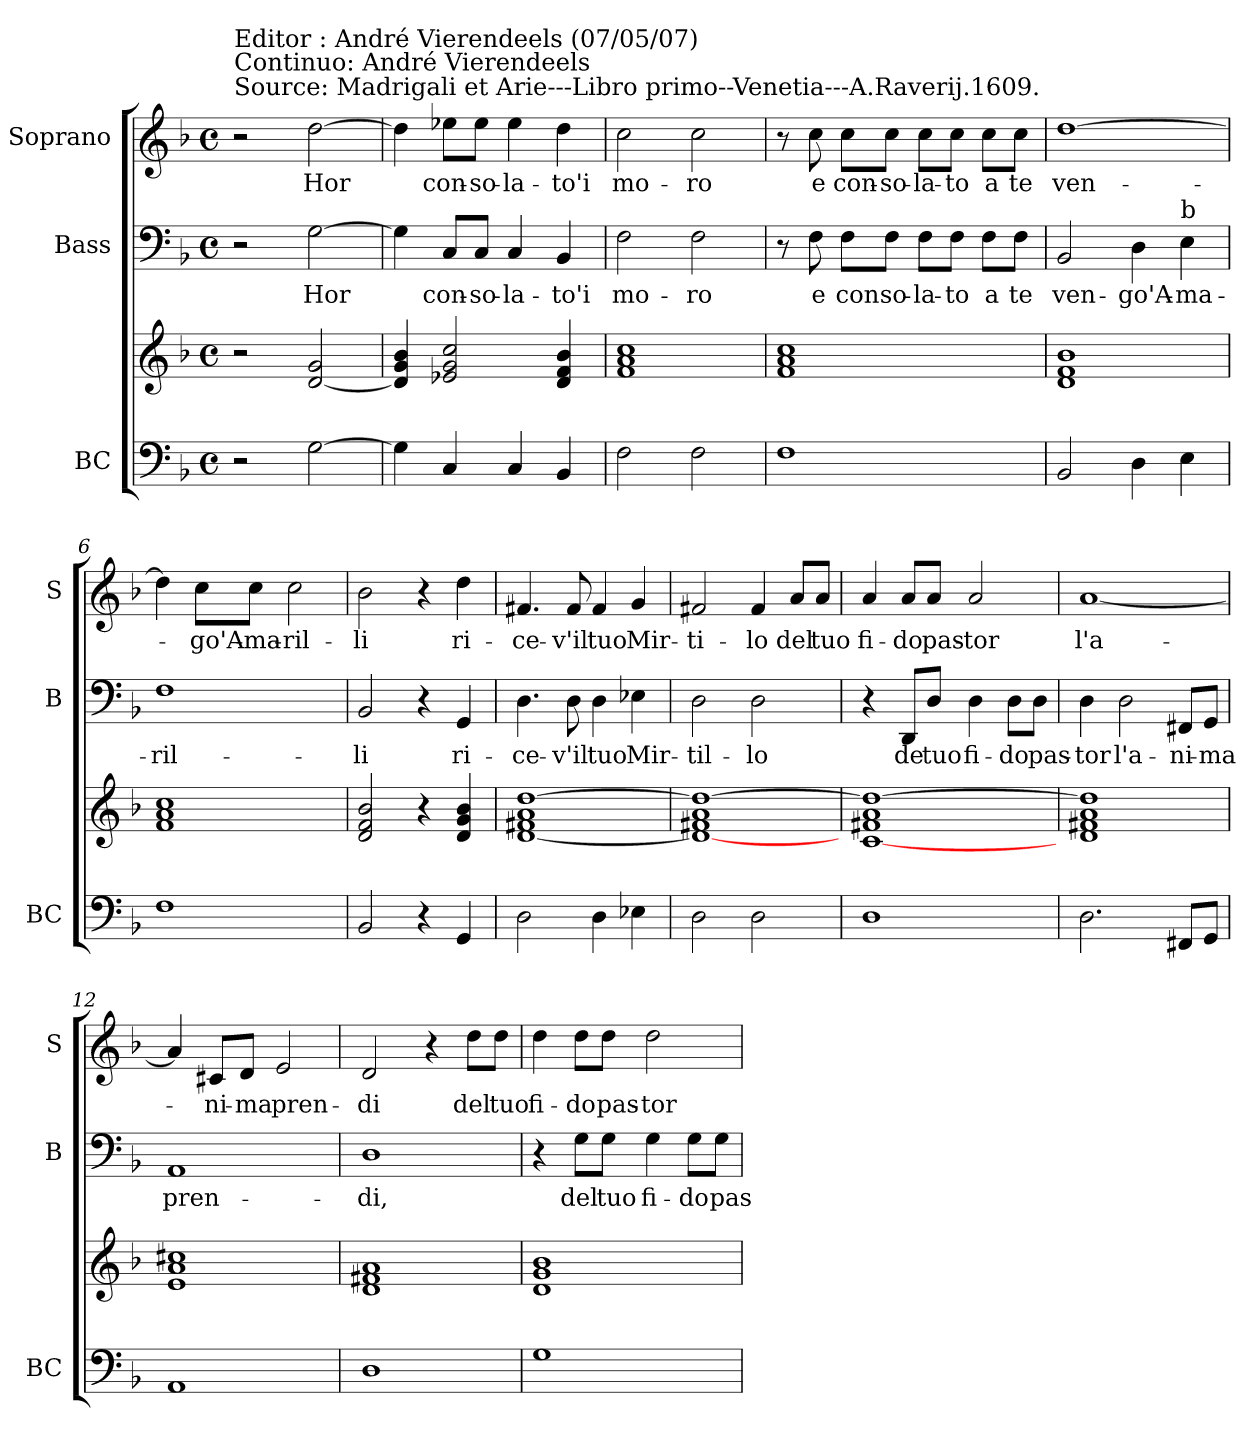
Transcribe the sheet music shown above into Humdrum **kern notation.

**kern	**kern	**kern	**text	**kern	**text
*part3	*part3	*part2	*part2	*part1	*part1
*staff4	*staff3	*staff2	*staff2	*staff1	*staff1
*I"BC	*	*I"Bass	*	*I"Soprano	*
*I'BC	*	*I'B	*	*I'S	*
*clefF4	*clefG2	*clefF4	*	*clefG2	*
*k[b-]	*k[b-]	*k[b-]	*	*k[b-]	*
*F:	*F:	*F:	*	*F:	*
*M4/4	*M4/4	*M4/4	*	*M4/4	*
*met(c)	*met(c)	*met(c)	*	*met(c)	*
=1	=1	=1	=1	=1	=1
!	!	!	!	!LO:TX:a:t=Source&colon; Madrigali et Arie---Libro primo--Venetia---A.Raverij.1609.	!
!	!	!	!	!LO:TX:a:t=Editor &colon; André Vierendeels (07/05/07)\nContinuo&colon; André Vierendeels	!
2r	2r	2r	.	2r	.
[2G\	[2d/ 2g/	[2G\	Hor	[2dd\	Hor
=2	=2	=2	=2	=2	=2
4G\]	4d/] 4g/ 4b-/	4G\]	.	4dd\]	.
4C/	2e-X/ 2g/ 2cc/	8C/L	con-	8ee-X\L	con-
.	.	8C/J	-so-	8ee-\J	-so-
4C/	.	4C/	-la-	4ee-\	-la-
4BB-/	4d/ 4f/ 4b-/	4BB-/	-to'i	4dd\	-to'i
=3	=3	=3	=3	=3	=3
2F\	1f 1a 1cc	2F\	mo-	2cc\	mo-
2F\	.	2F\	-ro	2cc\	-ro
=4	=4	=4	=4	=4	=4
1F	1f 1a 1cc	8r	.	8r	.
.	.	8F\	e	8cc\	e
.	.	8F\L	con	8cc\L	con-
.	.	8F\J	so-	8cc\J	-so-
.	.	8F\L	-la-	8cc\L	-la-
.	.	8F\J	-to	8cc\J	-to
.	.	8F\L	a	8cc\L	a
.	.	8F\J	te	8cc\J	te
=5	=5	=5	=5	=5	=5
2BB-/	1d 1f 1b-	2BB-/	ven-	[1dd	ven-
4D\	.	4D\	-go'A-	.	.
!	!	!LO:TX:a:t=b	!	!	!
4E\	.	4E\	-ma-	.	.
!!LO:LB:g=z
=6	=6	=6	=6	=6	=6
1F	1f 1a 1cc	1F	-ril-	4dd\]	.
.	.	.	.	8cc\L	-go'A-
.	.	.	.	8cc\J	-ma-
.	.	.	.	2cc\	-ril-
=7	=7	=7	=7	=7	=7
2BB-/	2d/ 2f/ 2b-/	2BB-/	-li	2b-\	-li
4r	4r	4r	.	4r	.
4GG/	4d/ 4g/ 4b-/	4GG/	ri-	4dd\	ri-
=8	=8	=8	=8	=8	=8
2D\	[1d 1f#X 1a [1dd	4.D\	-ce-	4.f#X/	-ce-
.	.	8D\	-v'il	8f#/	-v'il
4D\	.	4D\	tuo	4f#/	tuo
4E-X\	.	4E-X\	Mir-	4g/	Mir-
=9	=9	=9	=9	=9	=9
2D\	1d_ 1f#X 1a 1dd_	2D\	-til-	2f#X/	-ti-
2D\	.	2D\	-lo	4f#/	-lo
.	.	.	.	8a/L	del
.	.	.	.	8a/J	tuo
=10	=10	=10	=10	=10	=10
1D	[1c 1f#X 1a 1dd_	4r	.	4a/	fi-
.	.	8DD/L	de	8a/L	-do
.	.	8D/J	tuo	8a/J	pas-
.	.	4D\	fi-	2a/	-tor
.	.	8D\L	-do	.	.
.	.	8D\J	pas-	.	.
!!LO:LB:g=z
=11	=11	=11	=11	=11	=11
2.D\	1d 1f#X 1a 1dd]	4D\	-tor	[1a	l'a-
.	.	2D\	l'a-	.	.
8FF#X/L	.	8FF#X/L	-ni-	.	.
8GG/J	.	8GG/J	-ma	.	.
=12	=12	=12	=12	=12	=12
1AA	1e 1a 1cc#X	1AA	pren-	4a/]	.
.	.	.	.	8c#X/L	-ni-
.	.	.	.	8d/J	-ma
.	.	.	.	2e/	pren-
=13	=13	=13	=13	=13	=13
1D	1d 1f#X 1a	1D	-di,	2d/	-di
.	.	.	.	4r	.
.	.	.	.	8dd\L	del
.	.	.	.	8dd\J	tuo
=14	=14	=14	=14	=14	=14
1G	1d 1g 1b-	4r	.	4dd\	fi-
.	.	8G\L	del	8dd\L	-do
.	.	8G\J	tuo	8dd\J	pas-
.	.	4G\	fi-	2dd\	-tor
.	.	8G\L	-do	.	.
.	.	8G\J	pas-	.	.
=	=	=	=	=	=
*-	*-	*-	*-	*-	*-
